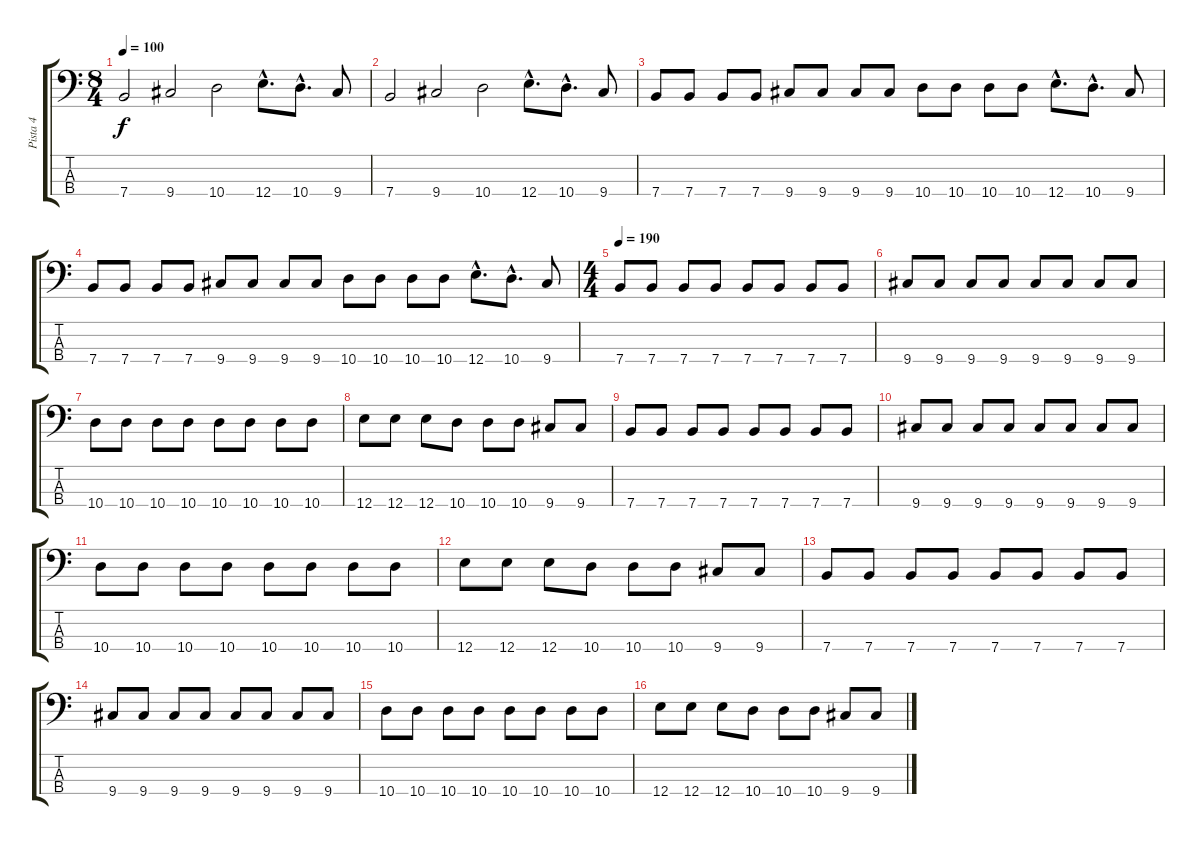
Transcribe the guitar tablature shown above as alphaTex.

\track ("Pista 4" "Pista 4") {instrument slapbass2}
\staff {score tabs}
\tuning (G2 D2 A1 E1) {hide}
\ts (8 4)
\tempo 100
\clef f4
\ks c
7.4.2{dy f instrument slapbass2} 9.4.2 10.4.2 12.4{hac}.8{d} 10.4{hac}.8{d} 9.4.8 |
7.4.2 9.4.2 10.4.2 12.4{hac}.8{d} 10.4{hac}.8{d} 9.4.8 |
7.4.8 7.4.8 7.4.8 7.4.8 9.4.8 9.4.8 9.4.8 9.4.8 10.4.8 10.4.8 10.4.8 10.4.8 12.4{hac}.8{d} 10.4{hac}.8{d} 9.4.8 |
7.4.8 7.4.8 7.4.8 7.4.8 9.4.8 9.4.8 9.4.8 9.4.8 10.4.8 10.4.8 10.4.8 10.4.8 12.4{hac}.8{d} 10.4{hac}.8{d} 9.4.8 |
\ts (4 4)
\tempo 190
7.4.8 7.4.8 7.4.8 7.4.8 7.4.8 7.4.8 7.4.8 7.4.8 |
9.4.8 9.4.8 9.4.8 9.4.8 9.4.8 9.4.8 9.4.8 9.4.8 |
10.4.8 10.4.8 10.4.8 10.4.8 10.4.8 10.4.8 10.4.8 10.4.8 |
12.4.8 12.4.8 12.4.8 10.4.8 10.4.8 10.4.8 9.4.8 9.4.8 |
7.4.8 7.4.8 7.4.8 7.4.8 7.4.8 7.4.8 7.4.8 7.4.8 |
9.4.8 9.4.8 9.4.8 9.4.8 9.4.8 9.4.8 9.4.8 9.4.8 |
10.4.8 10.4.8 10.4.8 10.4.8 10.4.8 10.4.8 10.4.8 10.4.8 |
12.4.8 12.4.8 12.4.8 10.4.8 10.4.8 10.4.8 9.4.8 9.4.8 |
7.4.8 7.4.8 7.4.8 7.4.8 7.4.8 7.4.8 7.4.8 7.4.8 |
9.4.8 9.4.8 9.4.8 9.4.8 9.4.8 9.4.8 9.4.8 9.4.8 |
10.4.8 10.4.8 10.4.8 10.4.8 10.4.8 10.4.8 10.4.8 10.4.8 |
12.4.8 12.4.8 12.4.8 10.4.8 10.4.8 10.4.8 9.4.8 9.4.8
